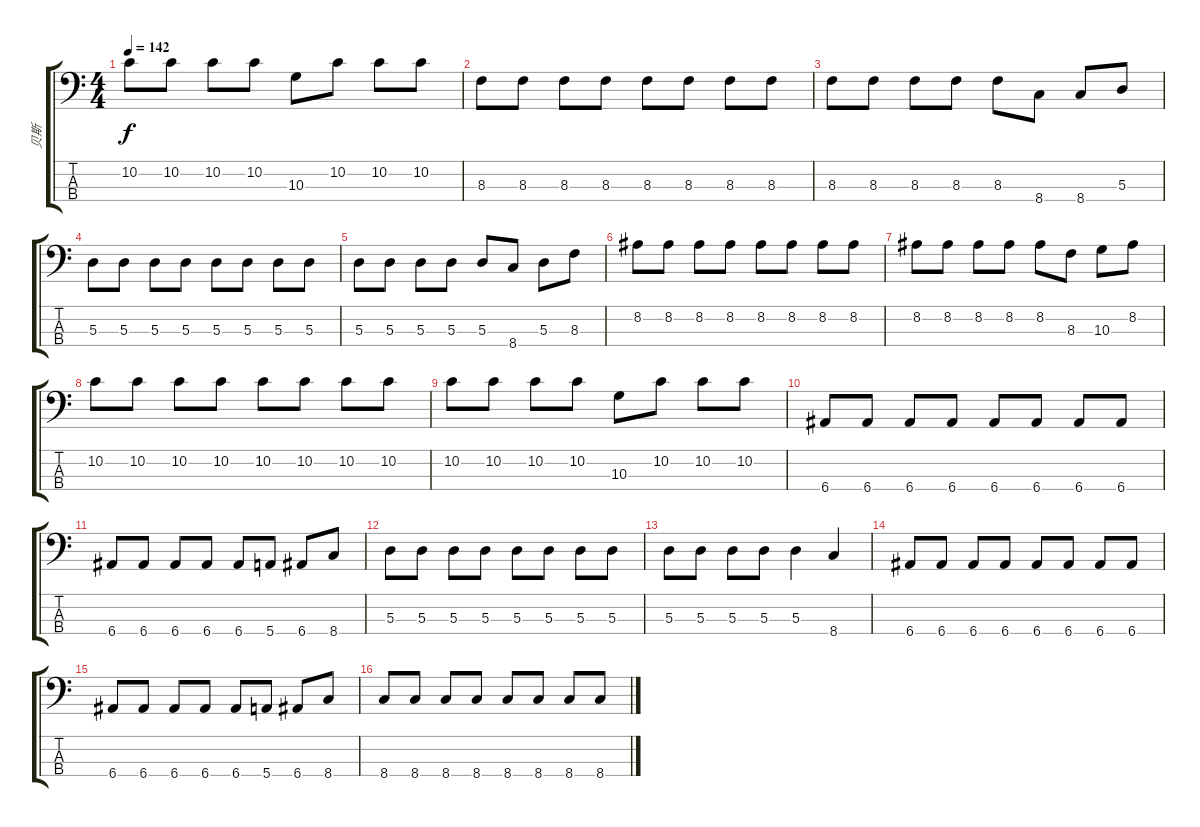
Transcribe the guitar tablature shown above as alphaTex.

\track ("贝斯" "贝斯") {instrument electricbassfinger}
\staff {score tabs}
\tuning (G2 D2 A1 E1) {hide}
\ts (4 4)
\tempo 142
\clef f4
\ks c
10.2.8{dy f} 10.2.8 10.2.8 10.2.8 10.3.8 10.2.8 10.2.8 10.2.8 |
8.3.8 8.3.8 8.3.8 8.3.8 8.3.8 8.3.8 8.3.8 8.3.8 |
8.3.8 8.3.8 8.3.8 8.3.8 8.3.8 8.4.8 8.4.8 5.3.8 |
5.3.8 5.3.8 5.3.8 5.3.8 5.3.8 5.3.8 5.3.8 5.3.8 |
5.3.8 5.3.8 5.3.8 5.3.8 5.3.8 8.4.8 5.3.8 8.3.8 |
8.2.8 8.2.8 8.2.8 8.2.8 8.2.8 8.2.8 8.2.8 8.2.8 |
8.2.8 8.2.8 8.2.8 8.2.8 8.2.8 8.3.8 10.3.8 8.2.8 |
10.2.8 10.2.8 10.2.8 10.2.8 10.2.8 10.2.8 10.2.8 10.2.8 |
10.2.8 10.2.8 10.2.8 10.2.8 10.3.8 10.2.8 10.2.8 10.2.8 |
6.4.8 6.4.8 6.4.8 6.4.8 6.4.8 6.4.8 6.4.8 6.4.8 |
6.4.8 6.4.8 6.4.8 6.4.8 6.4.8 5.4.8 6.4.8 8.4.8 |
5.3.8 5.3.8 5.3.8 5.3.8 5.3.8 5.3.8 5.3.8 5.3.8 |
5.3.8 5.3.8 5.3.8 5.3.8 5.3.4 8.4.4 |
6.4.8 6.4.8 6.4.8 6.4.8 6.4.8 6.4.8 6.4.8 6.4.8 |
6.4.8 6.4.8 6.4.8 6.4.8 6.4.8 5.4.8 6.4.8 8.4.8 |
8.4.8 8.4.8 8.4.8 8.4.8 8.4.8 8.4.8 8.4.8 8.4.8
